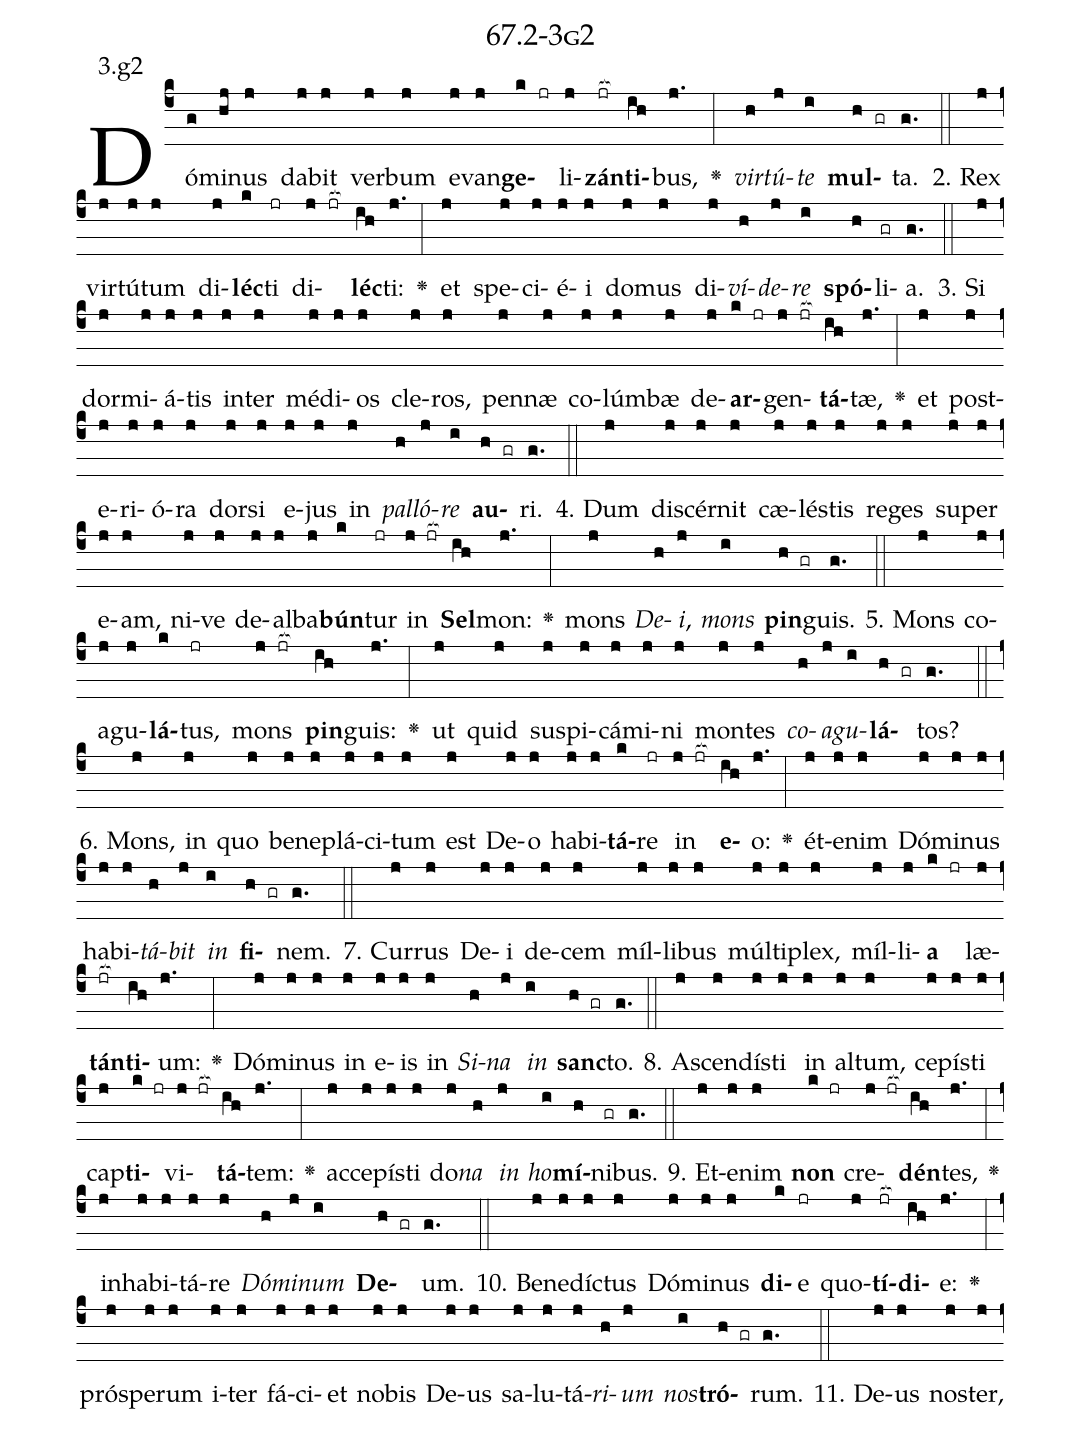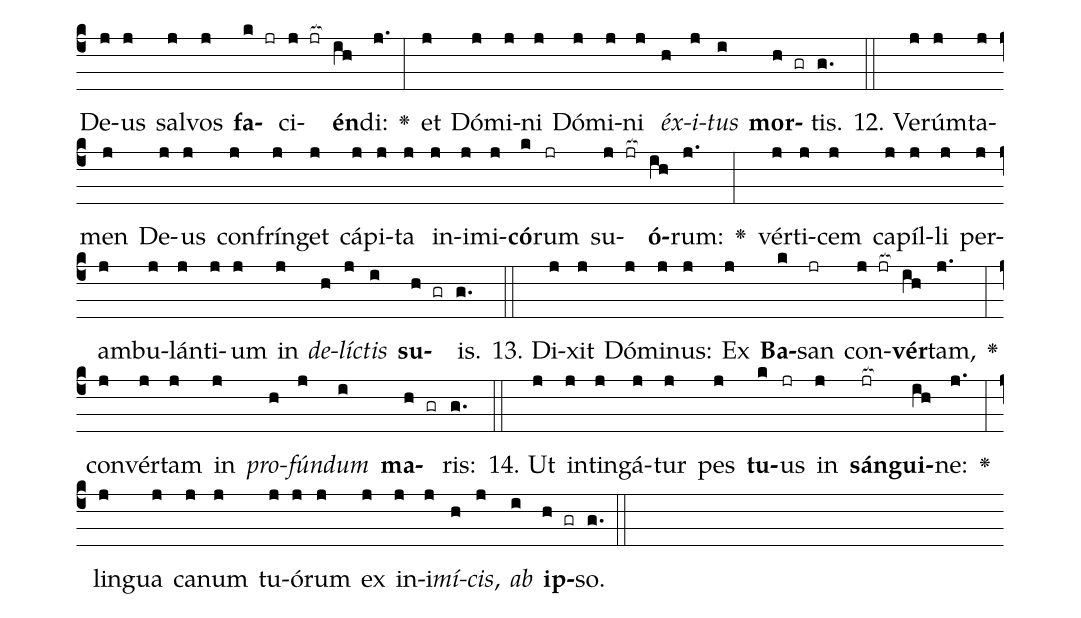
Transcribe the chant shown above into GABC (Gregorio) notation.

name: 67.2-3g2;
annotation: 3.g2;
%%
(c4)Dó(g)mi(hj)nus(j) da(j)bit(j) ver(j)bum(j) e(j)van(j)<b>ge</b>(k jr)li(j)<b>zán</b>(jr[ocb:1{])<b>ti</b>(ih[ocb:0}])bus,(j.) <v>\greheightstar</v>(:) <i>vir</i>(h)<i>tú</i>(j)<i>te</i>(i) <b>mul</b>(h gr)ta.(g.) (::)
2. Rex(j) vir(j)tú(j)tum(j) di(j)<b>léc</b>(k)ti(jr) di(j jr[ocb:1{])<b>léc</b>(ih[ocb:0}])ti:(j.) <v>\greheightstar</v>(:) et(j) spe(j)ci(j)é(j)i(j) do(j)mus(j) di(j)<i>ví</i>(h)<i>de</i>(j)<i>re</i>(i) <b>spó</b>(h)li(gr)a.(g.) (::)
3. Si(j) dor(j)mi(j)á(j)tis(j) in(j)ter(j) mé(j)di(j)os(j) cle(j)ros,(j) pen(j)næ(j) co(j)lúm(j)bæ(j) de(j)<b>ar</b>(k jr)gen(j jr[ocb:1{])<b>tá</b>(ih[ocb:0}])tæ,(j.) <v>\greheightstar</v>(:) et(j) post(j)e(j)ri(j)ó(j)ra(j) dor(j)si(j) e(j)jus(j) in(j) <i>pal</i>(h)<i>ló</i>(j)<i>re</i>(i) <b>au</b>(h gr)ri.(g.) (::)
4. Dum(j) di(j)scér(j)nit(j) cæ(j)lés(j)tis(j) re(j)ges(j) su(j)per(j) e(j)am,(j) ni(j)ve(j) de(j)al(j)ba(j)<b>bún</b>(k)tur(jr) in(j jr[ocb:1{]) <b>Sel</b>(ih[ocb:0}])mon:(j.) <v>\greheightstar</v>(:) mons(j) <i>De</i>(h)<i>i</i>,(j) <i>mons</i>(i) <b>pin</b>(h gr)guis.(g.) (::)
5. Mons(j) co(j)a(j)gu(j)<b>lá</b>(k)tus,(jr) mons(j jr[ocb:1{]) <b>pin</b>(ih[ocb:0}])guis:(j.) <v>\greheightstar</v>(:) ut(j) quid(j) su(j)spi(j)cá(j)mi(j)ni(j) mon(j)tes(j) <i>co</i>(h)<i>a</i>(j)<i>gu</i>(i)<b>lá</b>(h gr)tos?(g.) (::)
6. Mons,(j) in(j) quo(j) be(j)ne(j)plá(j)ci(j)tum(j) est(j) De(j)o(j) ha(j)bi(j)<b>tá</b>(k)re(jr) in(j jr[ocb:1{]) <b>e</b>(ih[ocb:0}])o:(j.) <v>\greheightstar</v>(:) ét(j)e(j)nim(j) Dó(j)mi(j)nus(j) ha(j)bi(j)<i>tá</i>(h)<i>bit</i>(j) <i>in</i>(i) <b>fi</b>(h gr)nem.(g.) (::)
7. Cur(j)rus(j) De(j)i(j) de(j)cem(j) míl(j)li(j)bus(j) múl(j)ti(j)plex,(j) míl(j)li(j)<b>a</b>(k jr) læ(j)<b>tán</b>(jr[ocb:1{])<b>ti</b>(ih[ocb:0}])um:(j.) <v>\greheightstar</v>(:) Dó(j)mi(j)nus(j) in(j) e(j)is(j) in(j) <i>Si</i>(h)<i>na</i>(j) <i>in</i>(i) <b>sanc</b>(h gr)to.(g.) (::)
8. A(j)scen(j)dís(j)ti(j) in(j) al(j)tum,(j) ce(j)pís(j)ti(j) cap(j)<b>ti</b>(k jr)vi(j jr[ocb:1{])<b>tá</b>(ih[ocb:0}])tem:(j.) <v>\greheightstar</v>(:) ac(j)ce(j)pís(j)ti(j) do(j)<i>na</i>(h) <i>in</i>(j) <i>ho</i>(i)<b>mí</b>(h)ni(gr)bus.(g.) (::)
9. Et(j)e(j)nim(j) <b>non</b>(k jr) cre(j jr[ocb:1{])<b>dén</b>(ih[ocb:0}])tes,(j.) <v>\greheightstar</v>(:) in(j)ha(j)bi(j)tá(j)re(j) <i>Dó</i>(h)<i>mi</i>(j)<i>num</i>(i) <b>De</b>(h gr)um.(g.) (::)
10. Be(j)ne(j)díc(j)tus(j) Dó(j)mi(j)nus(j) <b>di</b>(k)e(jr) quo(j)<b>tí</b>(jr[ocb:1{])<b>di</b>(ih[ocb:0}])e:(j.) <v>\greheightstar</v>(:) pró(j)spe(j)rum(j) i(j)ter(j) fá(j)ci(j)et(j) no(j)bis(j) De(j)us(j) sa(j)lu(j)tá(j)<i>ri</i>(h)<i>um</i>(j) <i>nos</i>(i)<b>tró</b>(h gr)rum.(g.) (::)
11. De(j)us(j) nos(j)ter,(j) De(j)us(j) sal(j)vos(j) <b>fa</b>(k jr)ci(j jr[ocb:1{])<b>én</b>(ih[ocb:0}])di:(j.) <v>\greheightstar</v>(:) et(j) Dó(j)mi(j)ni(j) Dó(j)mi(j)ni(j) <i>éx</i>(h)<i>i</i>(j)<i>tus</i>(i) <b>mor</b>(h gr)tis.(g.) (::)
12. Ve(j)rúm(j)ta(j)men(j) De(j)us(j) con(j)frín(j)get(j) cá(j)pi(j)ta(j) in(j)i(j)mi(j)<b>có</b>(k)rum(jr) su(j jr[ocb:1{])<b>ó</b>(ih[ocb:0}])rum:(j.) <v>\greheightstar</v>(:) vér(j)ti(j)cem(j) ca(j)píl(j)li(j) per(j)am(j)bu(j)lán(j)ti(j)um(j) in(j) <i>de</i>(h)<i>líc</i>(j)<i>tis</i>(i) <b>su</b>(h gr)is.(g.) (::)
13. Di(j)xit(j) Dó(j)mi(j)nus:(j) Ex(j) <b>Ba</b>(k)san(jr) con(j jr[ocb:1{])<b>vér</b>(ih[ocb:0}])tam,(j.) <v>\greheightstar</v>(:) con(j)vér(j)tam(j) in(j) <i>pro</i>(h)<i>fún</i>(j)<i>dum</i>(i) <b>ma</b>(h gr)ris:(g.) (::)
14. Ut(j) in(j)tin(j)gá(j)tur(j) pes(j) <b>tu</b>(k)us(jr) in(j) <b>sán</b>(jr[ocb:1{])<b>gui</b>(ih[ocb:0}])ne:(j.) <v>\greheightstar</v>(:) lin(j)gua(j) ca(j)num(j) tu(j)ó(j)rum(j) ex(j) in(j)i(j)<i>mí</i>(h)<i>cis</i>,(j) <i>ab</i>(i) <b>ip</b>(h gr)so.(g.) (::)
